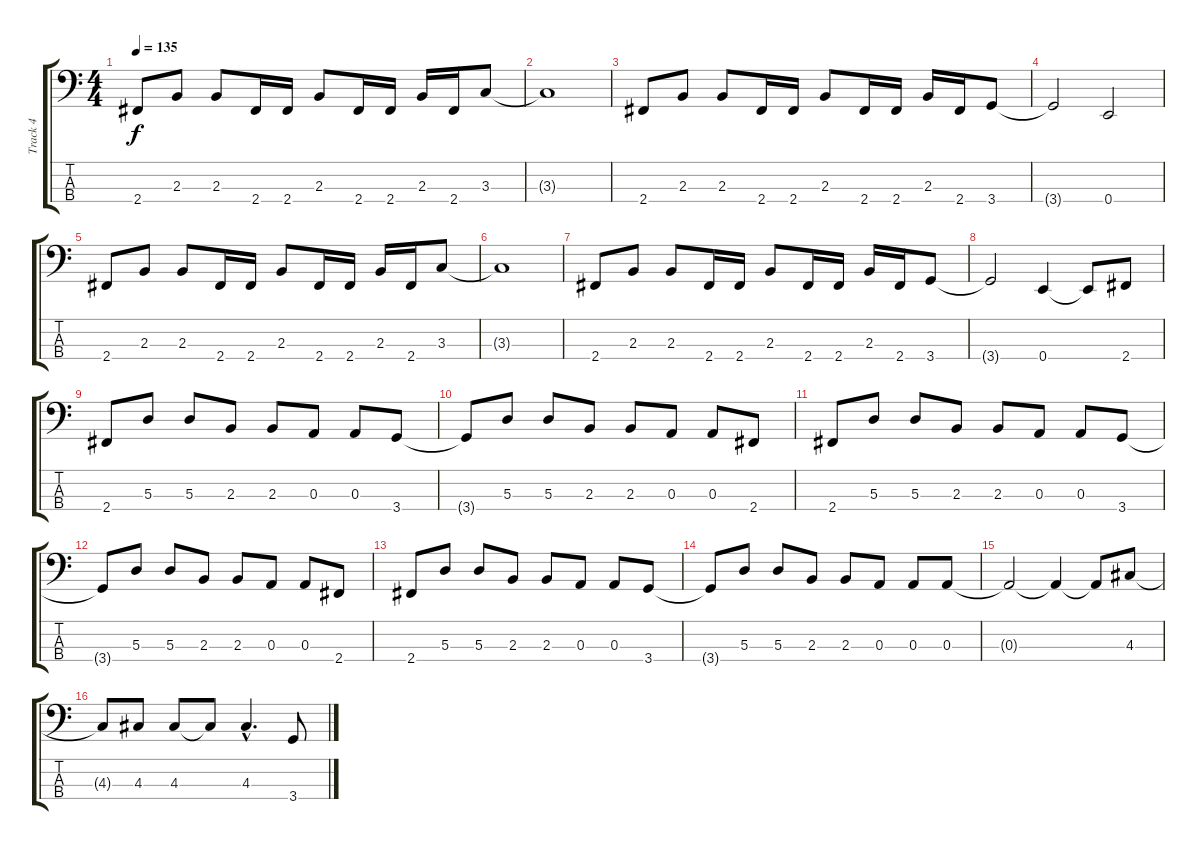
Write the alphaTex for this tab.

\track ("Track 4" "Track 4") {instrument electricbassfinger}
\staff {score tabs}
\tuning (G2 D2 A1 E1) {hide}
\ts (4 4)
\tempo 135
\clef f4
\ks c
2.4.8{dy f} 2.3.8 2.3.8 2.4.16 2.4.16 2.3.8 2.4.16 2.4.16 2.3.16 2.4.16 3.3.8 |
3.3{t}.1 |
2.4.8 2.3.8 2.3.8 2.4.16 2.4.16 2.3.8 2.4.16 2.4.16 2.3.16 2.4.16 3.4.8 |
3.4{t}.2 0.4.2 |
2.4.8 2.3.8 2.3.8 2.4.16 2.4.16 2.3.8 2.4.16 2.4.16 2.3.16 2.4.16 3.3.8 |
3.3{t}.1 |
2.4.8 2.3.8 2.3.8 2.4.16 2.4.16 2.3.8 2.4.16 2.4.16 2.3.16 2.4.16 3.4.8 |
3.4{t}.2 0.4.4 0.4{t}.8 2.4.8 |
2.4.8 5.3.8 5.3.8 2.3.8 2.3.8 0.3.8 0.3.8 3.4.8 |
3.4{t}.8 5.3.8 5.3.8 2.3.8 2.3.8 0.3.8 0.3.8 2.4.8 |
2.4.8 5.3.8 5.3.8 2.3.8 2.3.8 0.3.8 0.3.8 3.4.8 |
3.4{t}.8 5.3.8 5.3.8 2.3.8 2.3.8 0.3.8 0.3.8 2.4.8 |
2.4.8 5.3.8 5.3.8 2.3.8 2.3.8 0.3.8 0.3.8 3.4.8 |
3.4{t}.8 5.3.8 5.3.8 2.3.8 2.3.8 0.3.8 0.3.8 0.3.8 |
0.3{t}.2 0.3{t}.4 0.3{t}.8 4.3.8 |
4.3{t}.8 4.3.8 4.3.8 4.3{t}.8 4.3{hac}.4{d} 3.4.8
